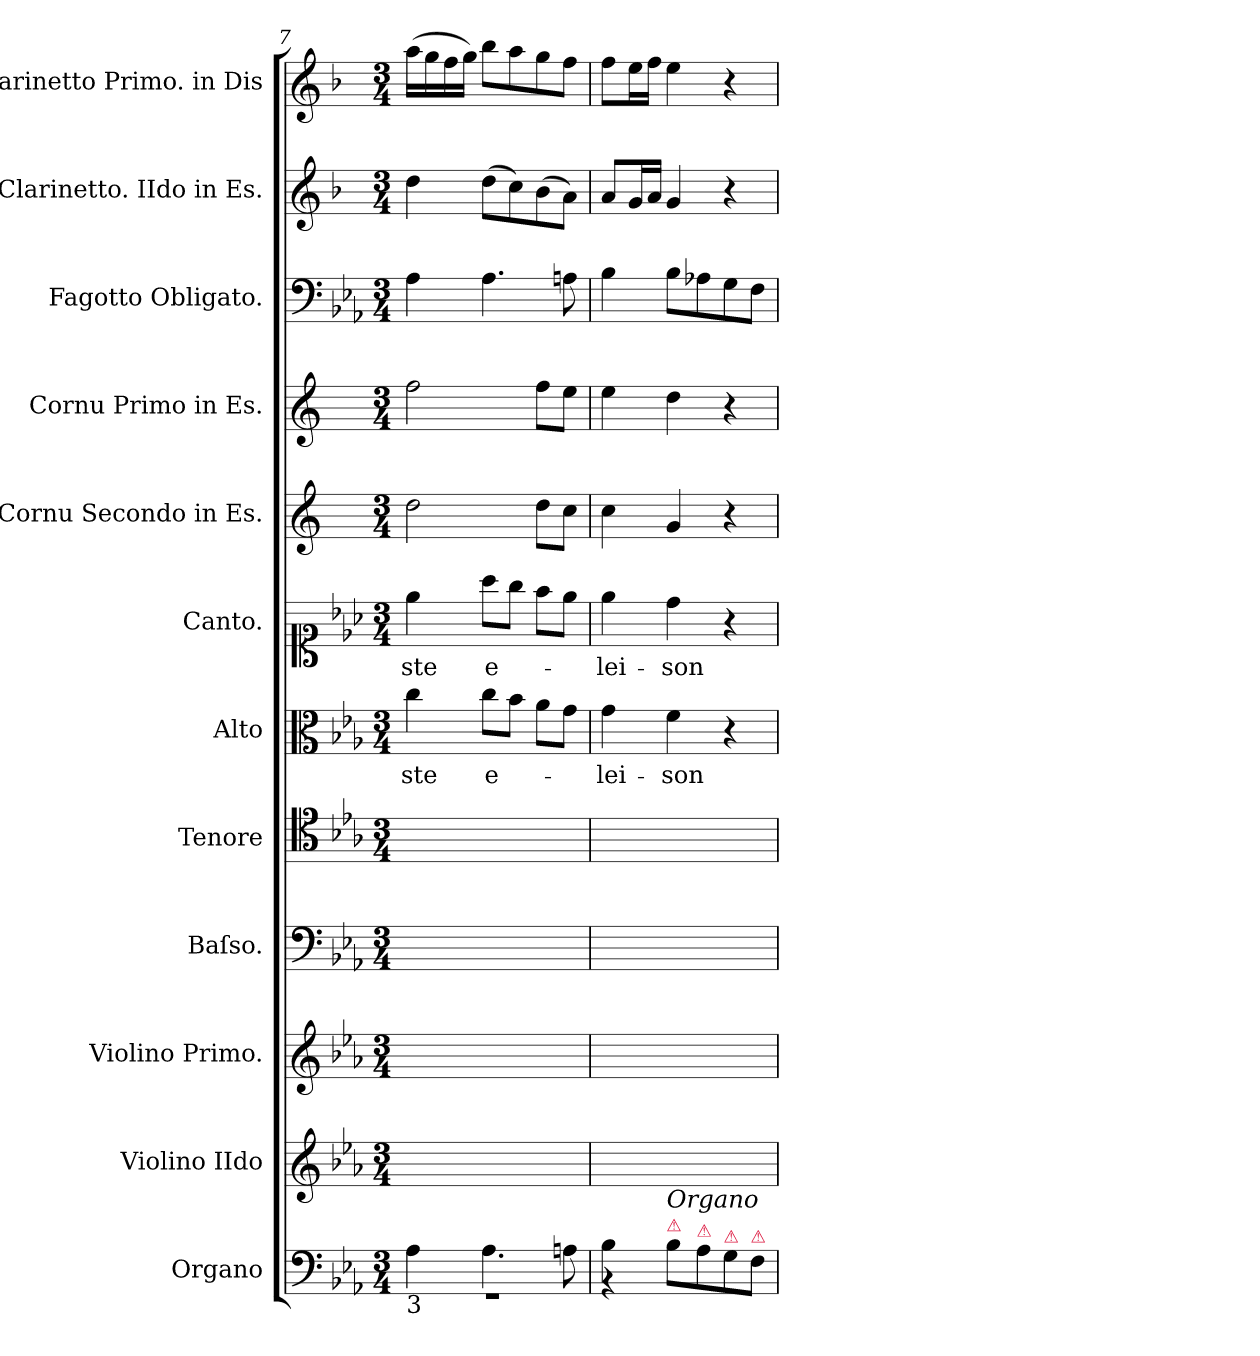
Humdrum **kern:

**kern	**dynam	**kern	**kern	**kern	**kern	**kern	**text	**kern	**text	**kern	**kern	**dynam	**kern	**kern	**kern
*part12	*part12	*part11	*part10	*part9	*part8	*part7	*part7	*part6	*part6	*part5	*part4	*part4	*part3	*part2	*part1
*staff12	*staff12	*staff11	*staff10	*staff9	*staff8	*staff7	*staff7	*staff6	*staff6	*staff5	*staff4	*staff4	*staff3	*staff2	*staff1
*I"Organo	*	*I"Violino IIdo	*I"Violino Primo.	*I"Baſso.	*I"Tenore	*I"Alto	*	*I"Canto.	*	*I"Cornu Secondo in Es.	*I"Cornu Primo in Es.	*	*I"Fagotto Obligato.	*I"Clarinetto. IIdo in Es.	*I"Clarinetto Primo. in Dis
*I'org	*	*I'vl II	*I'vl I	*I'B	*I'T	*I'A	*	*	*	*I'cor 2 in E♭	*I'cor 1 in E♭	*	*I'fag	*I'cl 2 in E♭	*I'cl 2 in E♭
*clefF4	*	*clefG2	*clefG2	*clefF4	*clefC4	*clefC3	*	*clefC1	*	*clefG2	*clefG2	*	*clefF4	*clefG2	*clefG2
*	*	*	*	*	*	*	*	*	*	*ITrd5c9	*ITrd5c9	*	*	*ITrd1c2	*ITrd1c2
*k[b-e-a-]	*	*k[b-e-a-]	*k[b-e-a-]	*k[b-e-a-]	*k[b-e-a-]	*k[b-e-a-]	*	*k[b-e-a-]	*	*k[b-e-a-]	*k[b-e-a-]	*	*k[b-e-a-]	*k[b-e-a-]	*k[b-e-a-]
*M3/4	*	*M3/4	*M3/4	*M3/4	*M3/4	*M3/4	*	*M3/4	*	*M3/4	*M3/4	*	*M3/4	*M3/4	*M3/4
=7	=7	=7	=7	=7	=7	=7	=7	=7	=7	=7	=7	=7	=7	=7	=7
*^	*	*	*	*	*	*	*	*	*	*	*	*	*	*	*
!LO:TX:b:t=3	!	!	!	!	!	!	!	!	!	!	!	!	!	!	!	!
4A-!\	2.rGG	.	2.ryy	2.ryy	2.ryy	2.ryy	4cc\	-ste	4ee-\	-ste	2f\	2a-\	.	4A-\	4cc\	(16gg\LL
.	.	.	.	.	.	.	.	.	.	.	.	.	.	.	.	16ff\
.	.	.	.	.	.	.	.	.	.	.	.	.	.	.	.	16ee-\
.	.	.	.	.	.	.	.	.	.	.	.	.	.	.	.	16ff\JJ)
4.A-!\	.	.	.	.	.	.	8cc\L	e-	8aa-\L	e-	.	.	.	4.A-\	(8cc\L	8aa-\L
.	.	.	.	.	.	.	8b-\J	.	8gg\J	.	.	.	.	.	8b-\)	8gg\
.	.	.	.	.	.	.	8a-\L	.	8ff\L	.	8f\L	8a-\L	.	.	(8a-\	8ff\
8An!\	.	.	.	.	.	.	8g\J	.	8ee-\J	.	8e-\J	8g\J	.	8An\	8g\J)	8ee-\J
=8	=8	=8	=8	=8	=8	=8	=8	=8	=8	=8	=8	=8	=8	=8	=8	=8
4B-!\	4r	.	2.ryy	2.ryy	2.ryy	2.ryy	4g\	-lei-	4ee-\	-lei-	4e-\	4g\	.	4B-\	8g/L	8ee-\L
.	.	.	.	.	.	.	.	.	.	.	.	.	.	.	16f/L	16dd\L
.	.	.	.	.	.	.	.	.	.	.	.	.	.	.	16g/JJ	16ee-\JJ
!LO:TX:a:color=crimson:t=⚠	!	!	!	!	!	!	!	!	!	!	!	!	!	!	!	!
!LO:TX:a:i:t=Organo	!	!	!	!	!	!	!	!	!	!	!	!	!	!	!	!
!	!	!LO:DY:b	!	!	!	!	!	!	!	!	!	!	!	!	!	!
8B-\L	2ryy	forte	.	.	.	.	4f\	-son	4dd\	-son	4B-/	4f\	.	8B-\L	4f/	4dd\
!LO:TX:a:color=crimson:t=⚠	!	!	!	!	!	!	!	!	!	!	!	!	!	!	!	!
8A-\	.	.	.	.	.	.	.	.	.	.	.	.	.	8A-X\	.	.
!LO:TX:a:color=crimson:t=⚠	!	!	!	!	!	!	!	!	!	!	!	!	!	!	!	!
!	!	!	!	!	!	!	!	!	!	!	!	!	!LO:DY:a	!	!	!
8G\	.	.	.	.	.	.	4r	.	4r	.	4r	4r	forte	8G\	4r	4r
!LO:TX:a:color=crimson:t=⚠	!	!	!	!	!	!	!	!	!	!	!	!	!	!	!	!
8F\J	.	.	.	.	.	.	.	.	.	.	.	.	.	8F\J	.	.
*v	*v	*	*	*	*	*	*	*	*	*	*	*	*	*	*	*
=	=	=	=	=	=	=	=	=	=	=	=	=	=	=	=
*-	*-	*-	*-	*-	*-	*-	*-	*-	*-	*-	*-	*-	*-	*-	*-
